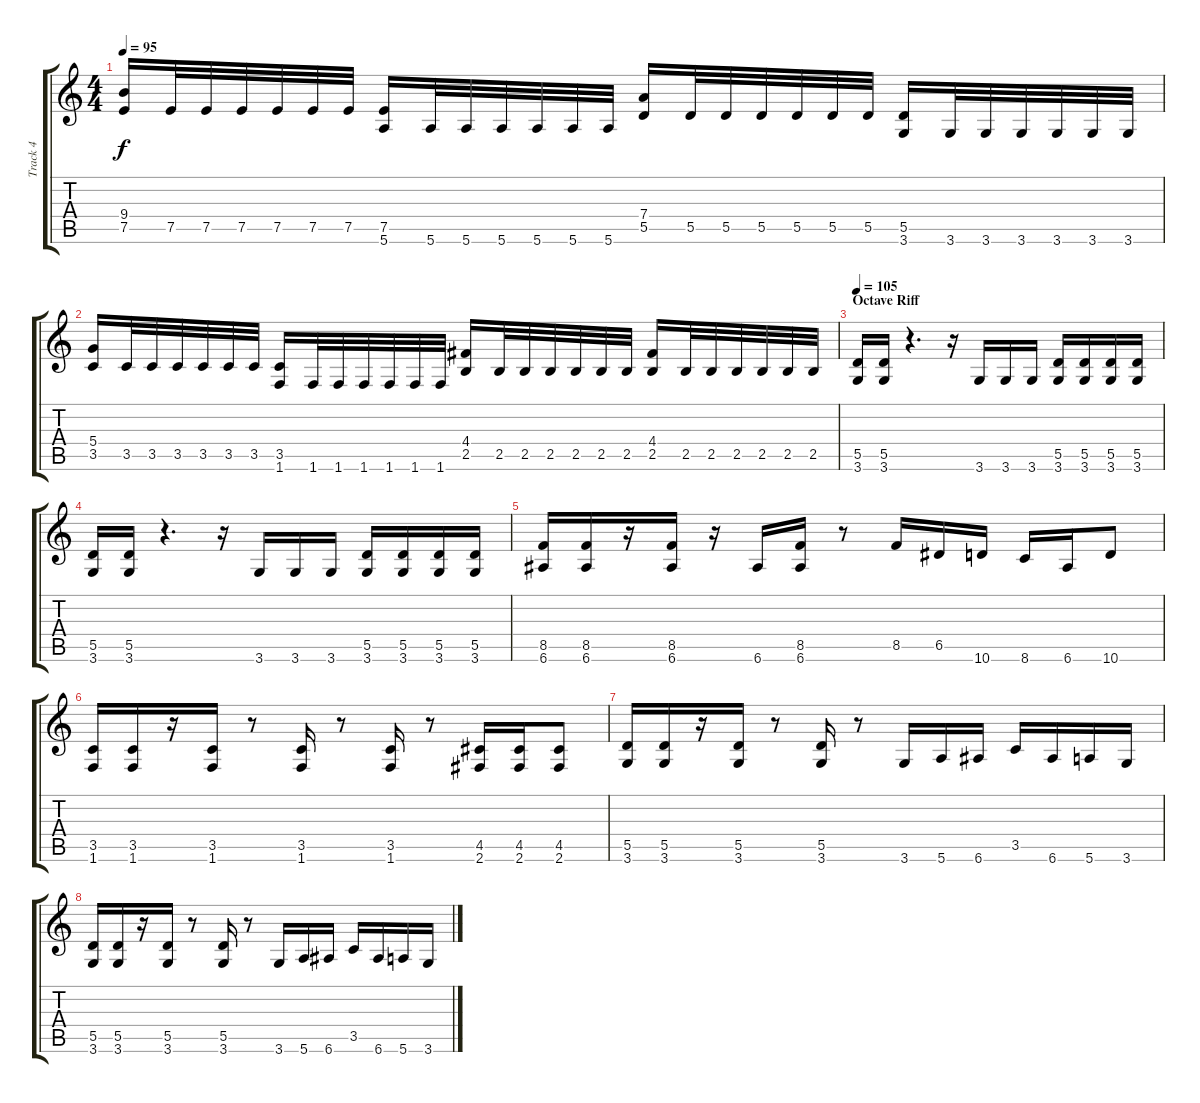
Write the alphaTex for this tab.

\track ("Track 4" "Track 4") {instrument distortionguitar}
\staff {score tabs}
\tuning (E4 B3 G3 D3 A2 E2) {hide}
\ts (4 4)
\tempo 95
\clef g2
\ks c
(9.4 7.5).16{dy f} 7.5.32 7.5.32 7.5.32 7.5.32 7.5.32 7.5.32 (7.5 5.6).16 5.6.32 5.6.32 5.6.32 5.6.32 5.6.32 5.6.32 (7.4 5.5).16 5.5.32 5.5.32 5.5.32 5.5.32 5.5.32 5.5.32 (5.5 3.6).16 3.6.32 3.6.32 3.6.32 3.6.32 3.6.32 3.6.32 |
(5.4 3.5).16 3.5.32 3.5.32 3.5.32 3.5.32 3.5.32 3.5.32 (3.5 1.6).16 1.6.32 1.6.32 1.6.32 1.6.32 1.6.32 1.6.32 (4.4 2.5).16 2.5.32 2.5.32 2.5.32 2.5.32 2.5.32 2.5.32 (4.4 2.5).16 2.5.32 2.5.32 2.5.32 2.5.32 2.5.32 2.5.32 |
\section ("" "Octave Riff")
\tempo 105
(5.5 3.6).16 (5.5 3.6).16 r.4{d} r.16 3.6.16 3.6.16 3.6.16 (5.5 3.6).16 (5.5 3.6).16 (5.5 3.6).16 (5.5 3.6).16 |
(5.5 3.6).16 (5.5 3.6).16 r.4{d} r.16 3.6.16 3.6.16 3.6.16 (5.5 3.6).16 (5.5 3.6).16 (5.5 3.6).16 (5.5 3.6).16 |
(8.5 6.6).16 (8.5 6.6).16 r.16 (8.5 6.6).16 r.16 6.6.16 (8.5 6.6).16 r.8 8.5.16 6.5.16 10.6.16 8.6.16 6.6.16 10.6.8 |
(3.5 1.6).16 (3.5 1.6).16 r.16 (3.5 1.6).16 r.8 (3.5 1.6).16 r.8 (3.5 1.6).16 r.8 (4.5 2.6).16 (4.5 2.6).16 (4.5 2.6).8 |
(5.5 3.6).16 (5.5 3.6).16 r.16 (5.5 3.6).16 r.8 (5.5 3.6).16 r.8 3.6.16 5.6.16 6.6.16 3.5.16 6.6.16 5.6.16 3.6.16 |
(5.5 3.6).16 (5.5 3.6).16 r.16 (5.5 3.6).16 r.8 (5.5 3.6).16 r.8 3.6.16 5.6.16 6.6.16 3.5.16 6.6.16 5.6.16 3.6.16
